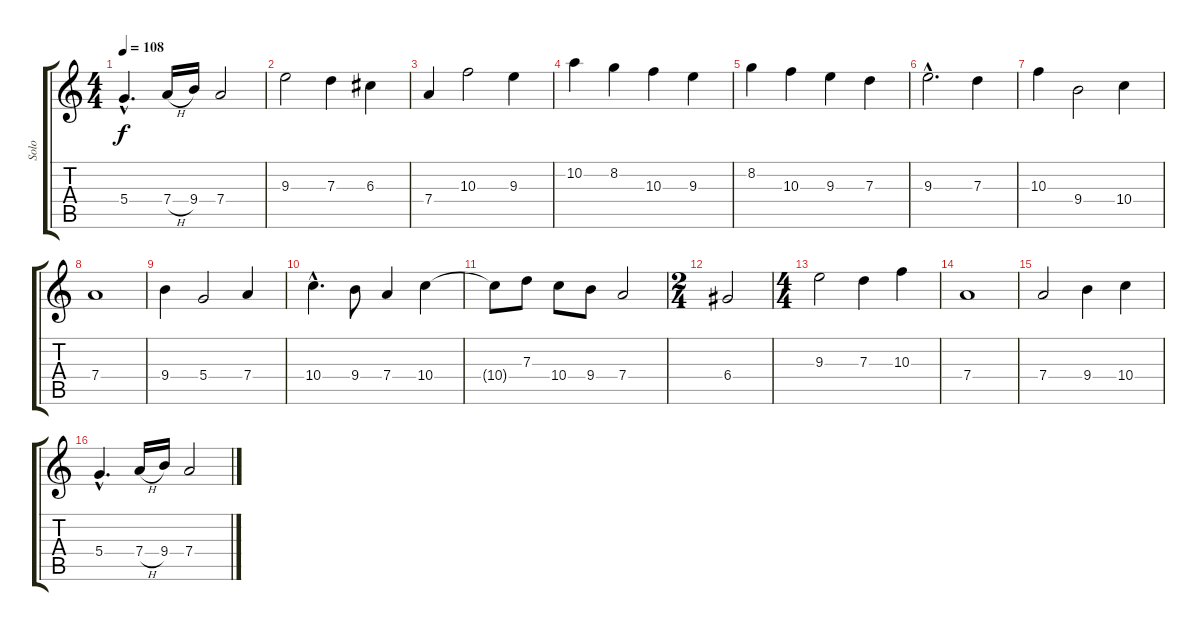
\track ("Solo" "Solo") {instrument distortionguitar}
\staff {score tabs}
\tuning (E4 B3 G3 D3 A2 E2) {hide}
\ts (4 4)
\tempo 108
\clef g2
\ks c
5.4{hac}.4{d dy f} 7.4{h}.16 9.4.16 7.4.2 |
9.3.2 7.3.4 6.3.4 |
7.4.4 10.3.2 9.3.4 |
10.2.4 8.2.4 10.3.4 9.3.4 |
8.2.4 10.3.4 9.3.4 7.3.4 |
9.3{hac}.2{d} 7.3.4 |
10.3.4 9.4.2 10.4.4 |
7.4.1 |
9.4.4 5.4.2 7.4.4 |
10.4{hac}.4{d} 9.4.8 7.4.4 10.4.4 |
10.4{t}.8 7.3.8 10.4.8 9.4.8 7.4.2 |
\ts (2 4)
6.4.2 |
\ts (4 4)
9.3.2 7.3.4 10.3.4 |
7.4.1 |
7.4.2 9.4.4 10.4.4 |
5.4{hac}.4{d} 7.4{h}.16 9.4.16 7.4.2
